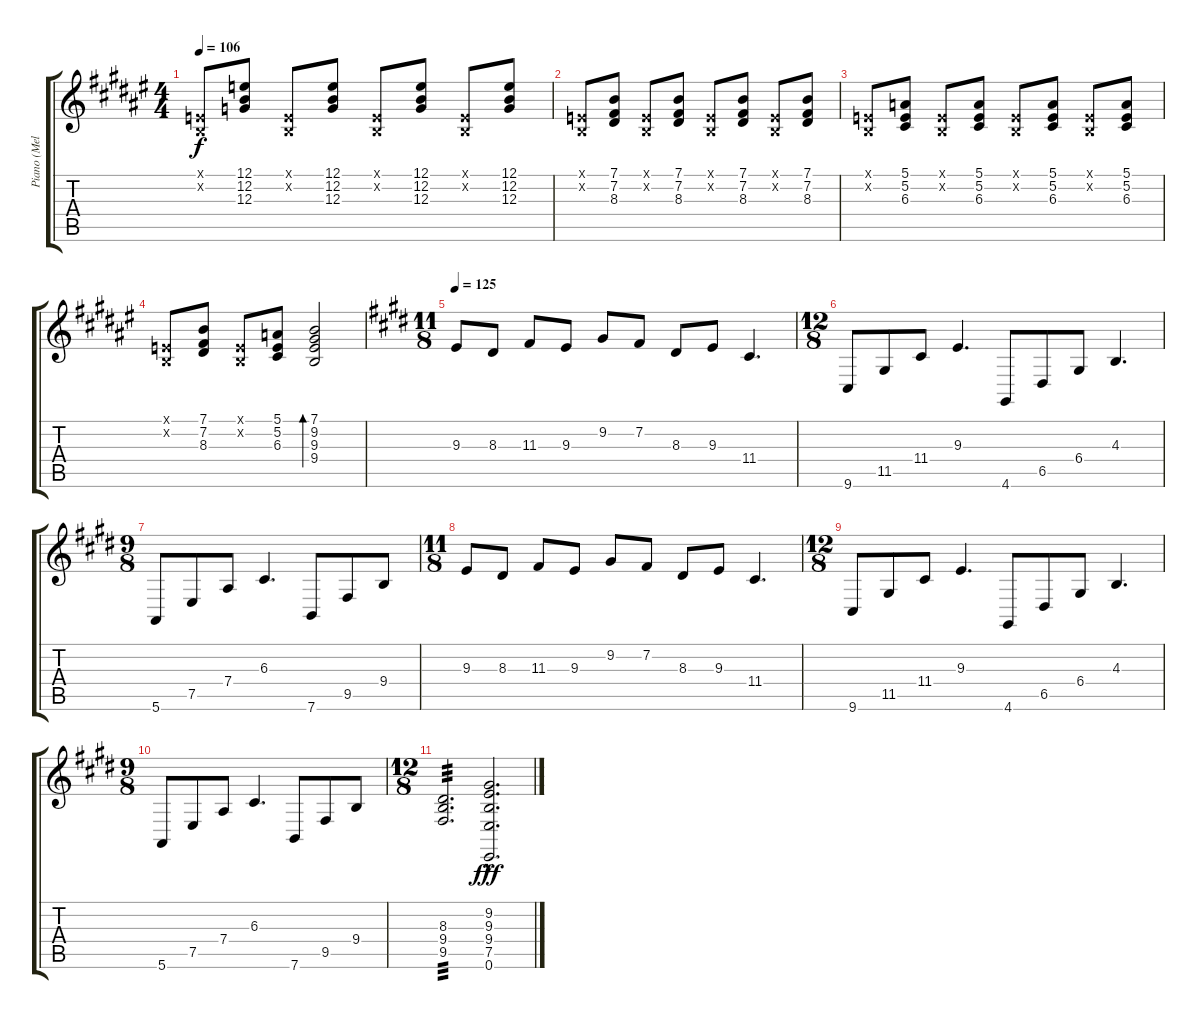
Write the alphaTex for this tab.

\track ("Piano (Melody)" "Piano (Mel") {instrument brightacousticpiano}
\staff {score tabs}
\tuning (E4 B3 G3 D3 A2 E2) {hide}
\ts (4 4)
\tempo 106
\clef g2
\ks f#
(0.1{x} 0.2{x}).8{dy f} (12.1 12.2 12.3).8 (0.1{x} 0.2{x}).8 (12.1 12.2 12.3).8 (0.1{x} 0.2{x}).8 (12.1 12.2 12.3).8 (0.1{x} 0.2{x}).8 (12.1 12.2 12.3).8 |
(0.1{x} 0.2{x}).8 (7.1 7.2 8.3).8 (0.1{x} 0.2{x}).8 (7.1 7.2 8.3).8 (0.1{x} 0.2{x}).8 (7.1 7.2 8.3).8 (0.1{x} 0.2{x}).8 (7.1 7.2 8.3).8 |
(0.1{x} 0.2{x}).8 (5.1 5.2 6.3).8 (0.1{x} 0.2{x}).8 (5.1 5.2 6.3).8 (0.1{x} 0.2{x}).8 (5.1 5.2 6.3).8 (0.1{x} 0.2{x}).8 (5.1 5.2 6.3).8 |
(0.1{x} 0.2{x}).8 (7.1 7.2 8.3).8 (0.1{x} 0.2{x}).8 (5.1 5.2 6.3).8 (7.1 9.2 9.3 9.4).2{bd 480} |
\ts (11 8)
\tempo 125
\ks e
9.3.8 8.3.8 11.3.8 9.3.8 9.2.8 7.2.8 8.3.8 9.3.8 11.4.4{d} |
\ts (12 8)
9.6.8 11.5.8 11.4.8 9.3.4{d} 4.6.8 6.5.8 6.4.8 4.3.4{d} |
\ts (9 8)
5.6.8 7.5.8 7.4.8 6.3.4{d} 7.6.8 9.5.8 9.4.8 |
\ts (11 8)
9.3.8 8.3.8 11.3.8 9.3.8 9.2.8 7.2.8 8.3.8 9.3.8 11.4.4{d} |
\ts (12 8)
9.6.8 11.5.8 11.4.8 9.3.4{d} 4.6.8 6.5.8 6.4.8 4.3.4{d} |
\ts (9 8)
5.6.8 7.5.8 7.4.8 6.3.4{d} 7.6.8 9.5.8 9.4.8 |
\ts (12 8)
(8.3 9.4 9.5).2{d tp 3} (9.2 9.3 9.4 7.5 0.6{hac}).2{d dy fff}
